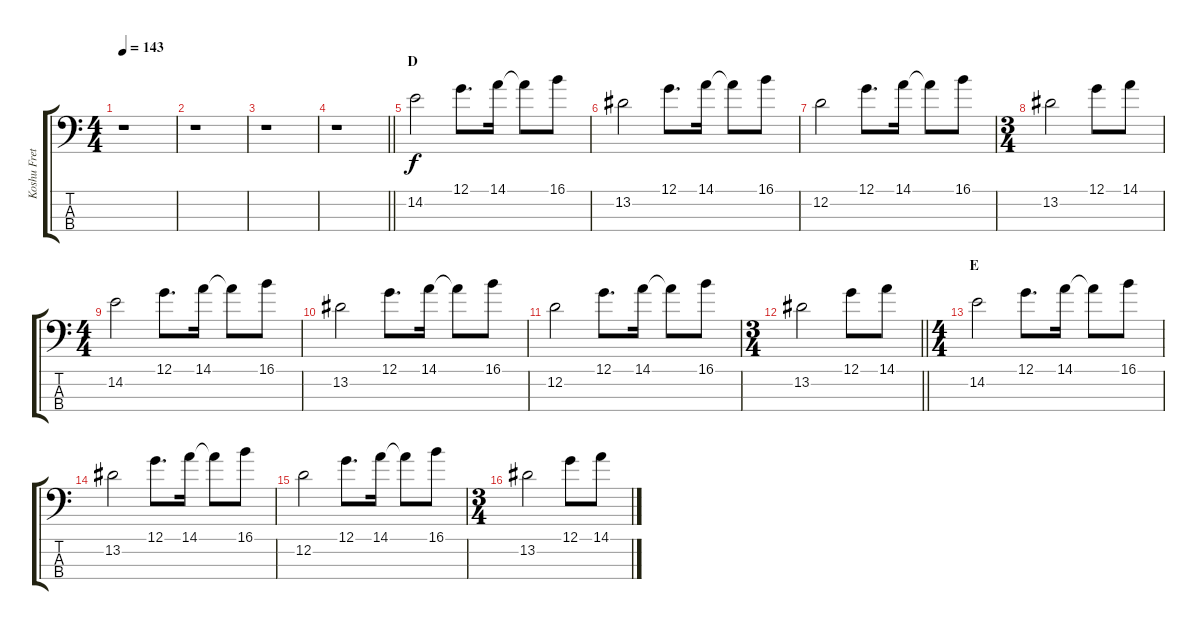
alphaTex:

\track ("Koshu Fretless Bass" "Koshu Fret") {instrument fretlessbass}
\staff {score tabs}
\tuning (G2 D2 A1 E1) {hide}
\ts (4 4)
\tempo 143
\clef f4
\ks c
r.1{dy f} |
r.1 |
r.1 |
\barLineRight lightlight
r.1 |
\section ("" "D")
14.2.2 12.1.8{d} 14.1.16 14.1{t}.8 16.1.8 |
13.2.2 12.1.8{d} 14.1.16 14.1{t}.8 16.1.8 |
12.2.2 12.1.8{d} 14.1.16 14.1{t}.8 16.1.8 |
\ts (3 4)
13.2.2 12.1.8 14.1.8 |
\ts (4 4)
14.2.2 12.1.8{d} 14.1.16 14.1{t}.8 16.1.8 |
13.2.2 12.1.8{d} 14.1.16 14.1{t}.8 16.1.8 |
12.2.2 12.1.8{d} 14.1.16 14.1{t}.8 16.1.8 |
\ts (3 4)
\barLineRight lightlight
13.2.2 12.1.8 14.1.8 |
\ts (4 4)
\section ("" "E")
14.2.2 12.1.8{d} 14.1.16 14.1{t}.8 16.1.8 |
13.2.2 12.1.8{d} 14.1.16 14.1{t}.8 16.1.8 |
12.2.2 12.1.8{d} 14.1.16 14.1{t}.8 16.1.8 |
\ts (3 4)
13.2.2 12.1.8 14.1.8
